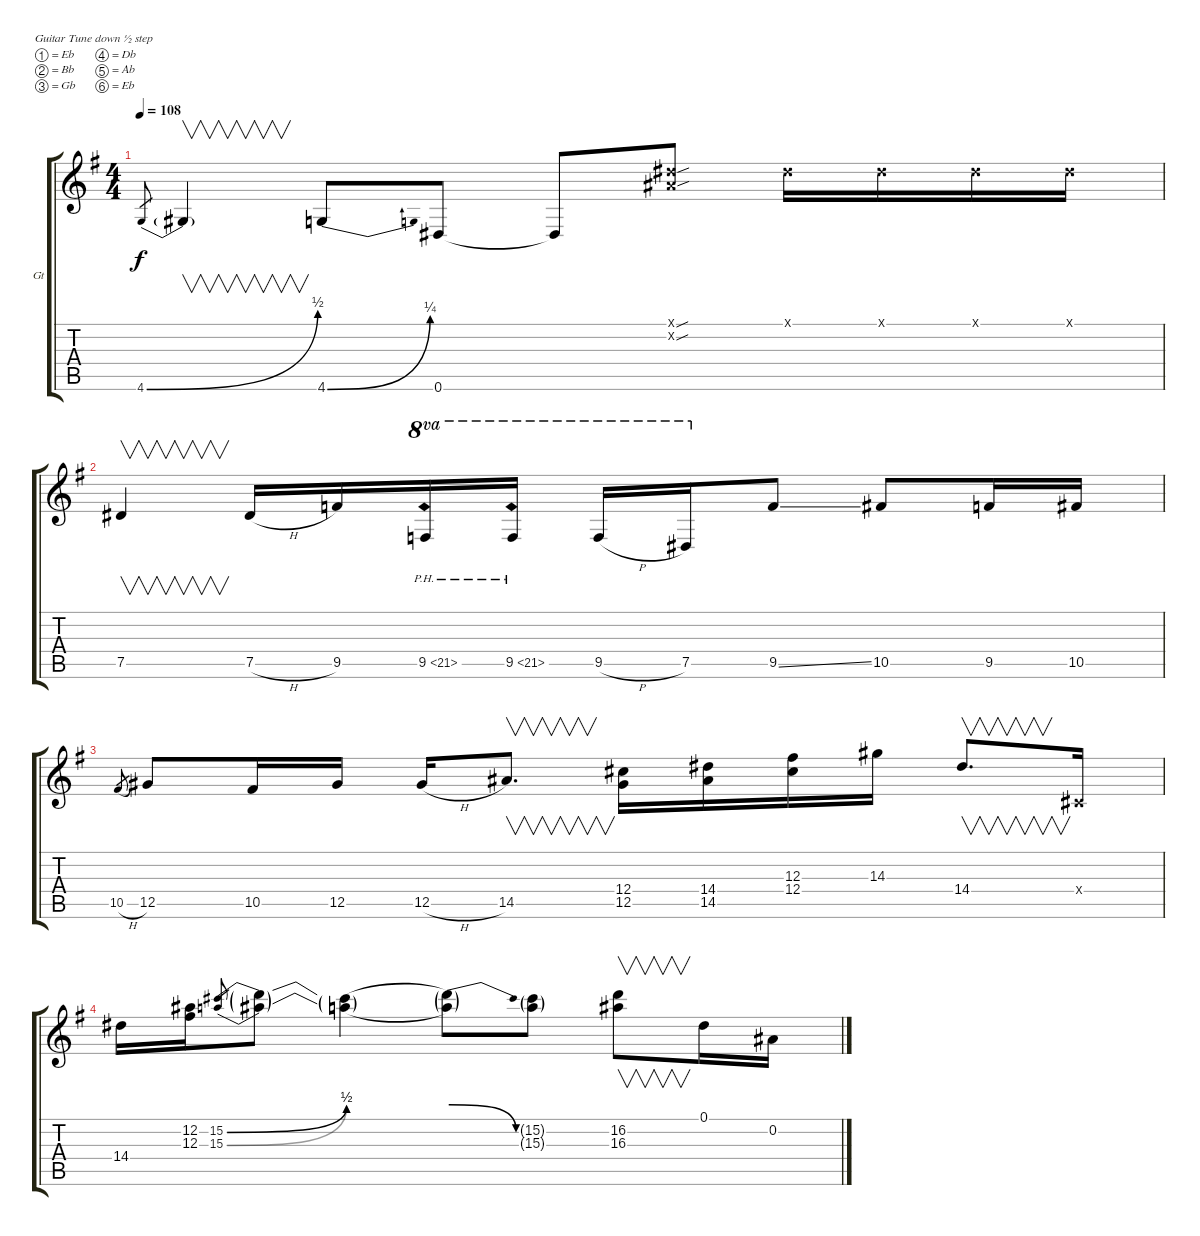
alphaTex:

\defaultSystemsLayout 4
\bracketExtendMode groupsimilarinstruments
\firstSystemTrackNameOrientation horizontal
\otherSystemsTrackNameOrientation horizontal
\track ("Guitar" "Gt") {instrument electricguitarclean}
\staff {score tabs}
\tuning (Eb4 Bb3 Gb3 Db3 Ab2 Eb2)
\ts (4 4)
\tempo 108
\clef g2
\scale
1.05549
\ks g
4.6{be (bend 0 0 14.399999999999999 2)}.8{gr dy f} 4.6{t}.4{v} 4.6{be (bend 0 0 15.6 1)}.8 0.6.8 0.6{t}.8 (0.1{sou x} 0.2{sou x}).8 0.1{x}.16 0.1{x}.16 0.1{x}.16 0.1{x}.16 |
\scale
0.944515 7.5.4{v} 7.5{h}.16 9.5.16 9.5{ph 12}.16{ot 8va} 9.5{ph 12}.16{ot 8va} 9.5{h}.16{ot 8va} 7.5.16{ot 8va} 9.5{ss}.8 10.5.8 9.5.16 10.5.16 |
\scale
1.05549 10.5{h}.8{gr} 12.5.8 10.5.16 12.5.16 12.5{h}.16 14.5.8{v d} (12.5 12.4).16 (14.5 14.4).16 (12.4 12.3).16 14.3.16 14.4.8{v d} 0.4{x}.16 |
\scale
0.944515 14.4.16 (12.3 12.2).16 (15.3{be (bend 0 0 14.399999999999999 2)} 15.2{be (bend 0 0 2.4 2)}).8{gr} (15.2{t} 15.3{t}).8 (15.2{be (hold 0 0 60 0) t} 15.3{be (hold 0 0 60 0) t}).4 (15.2{be (release 0 2 15 0) t} 15.3{t}).8 (15.2{g} 15.3{g}).8 (16.3 16.2).8{v} 0.1.16 0.2.16
